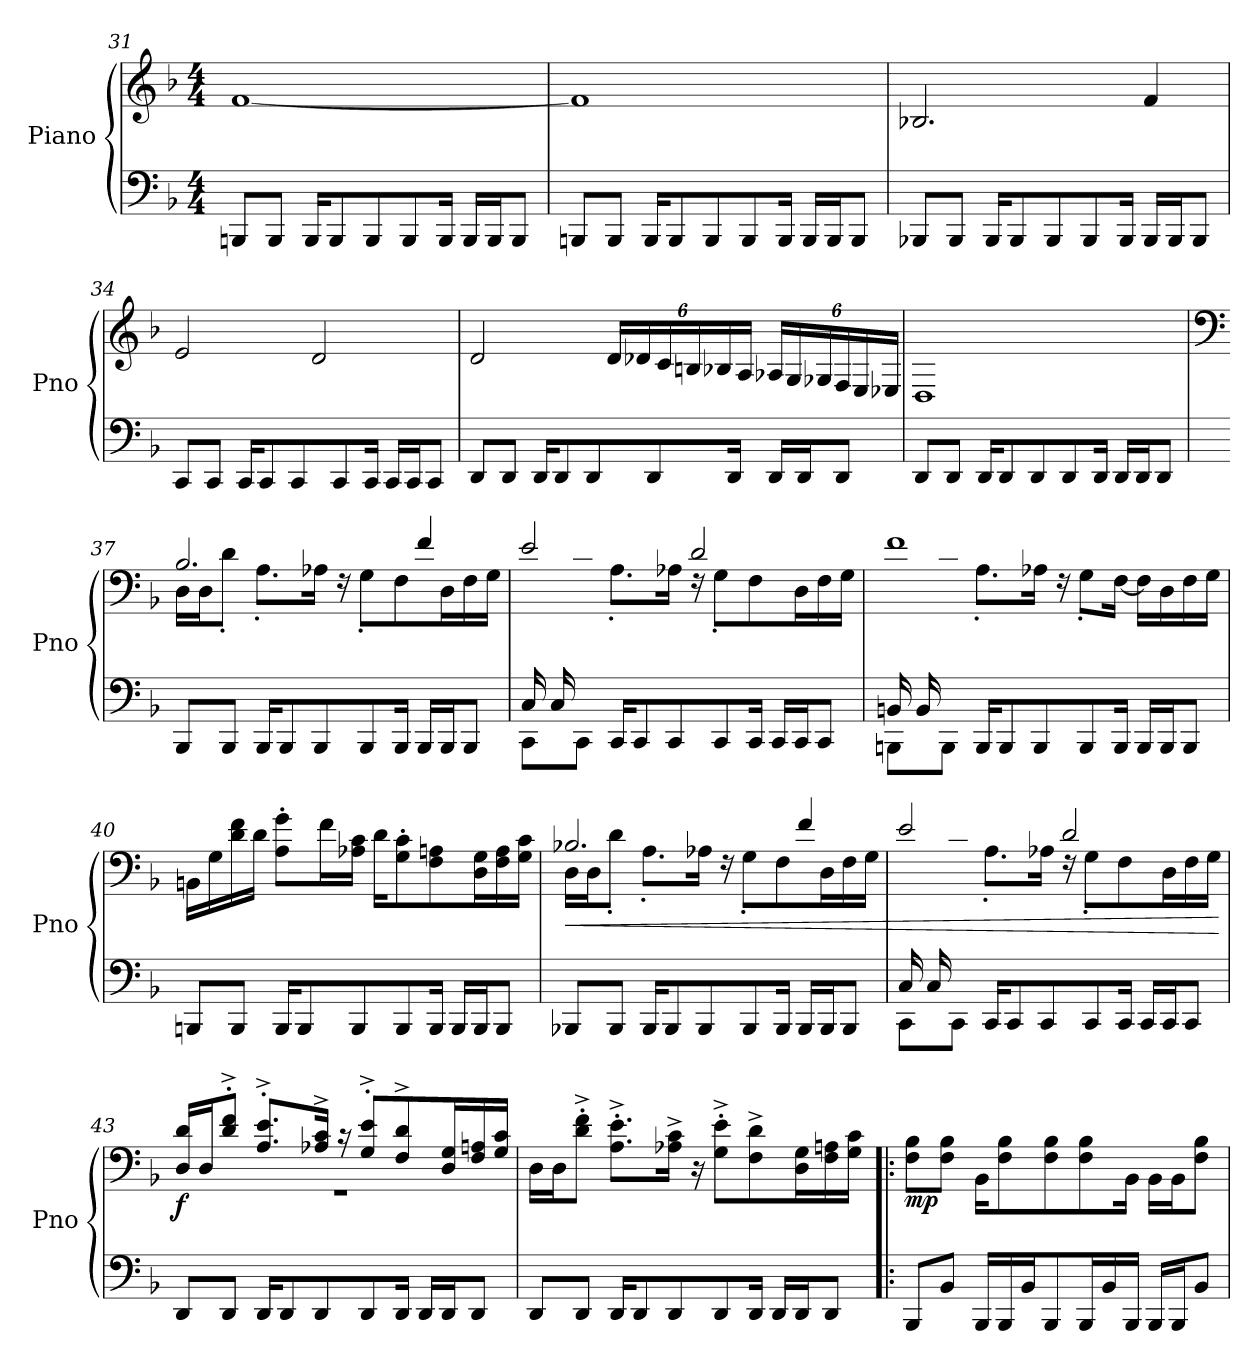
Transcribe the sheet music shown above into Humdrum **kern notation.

**kern	**kern	**dynam
*part1	*part1	*part1
*staff2	*staff1	*staff1/2
*I"Piano	*	*
*I'Pno	*	*
!!LO:LB:g=z
*clefF4	*clefG2	*
*k[b-]	*k[b-]	*
*M4/4	*M4/4	*
=31	=31	=31
8BBBn/L	[1f	.
8BBB/J	.	.
16BBB/KL	.	.
8BBB/	.	.
8BBB/	.	.
8BBB/	.	.
16BBB/Jk	.	.
16BBB/LL	.	.
16BBB/J	.	.
8BBB/J	.	.
=32	=32	=32
8BBBn/L	1f]	.
8BBB/J	.	.
16BBB/KL	.	.
8BBB/	.	.
8BBB/	.	.
8BBB/	.	.
16BBB/Jk	.	.
16BBB/LL	.	.
16BBB/J	.	.
8BBB/J	.	.
!!LO:LB:g=z
=33	=33	=33
8BBB-X/L	2.B-X/	.
8BBB-/J	.	.
16BBB-/KL	.	.
8BBB-/	.	.
8BBB-/	.	.
8BBB-/	.	.
16BBB-/Jk	.	.
16BBB-/LL	4f/	.
16BBB-/J	.	.
8BBB-/J	.	.
=34	=34	=34
8CC/L	2e/	.
8CC/J	.	.
16CC/KL	.	.
8CC/	.	.
8CC/	.	.
.	2d/	.
8CC/	.	.
16CC/Jk	.	.
16CC/LL	.	.
16CC/J	.	.
8CC/J	.	.
!!LO:LB:g=z
=35	=35	=35
8DD/L	2d/	.
8DD/J	.	.
16DD/KL	.	.
8DD/	.	.
8DD/	.	.
*	*Xbrackettup	*
.	24d/LL	.
.	24d-X/	.
8DD/	.	.
.	24c/	.
.	24Bn/	.
.	24B-X/	.
16DD/Jk	.	.
.	24A/JJ	.
16DD/LL	24A-X/LL	.
.	24G/	.
16DD/J	.	.
.	24G-X/	.
8DD/J	24F/	.
.	24E/	.
.	24E-X/JJ	.
=36	=36	=36
8DD/L	1D	.
8DD/J	.	.
16DD/KL	.	.
8DD/	.	.
8DD/	.	.
8DD/	.	.
16DD/Jk	.	.
16DD/LL	.	.
16DD/J	.	.
8DD/J	.	.
!!LO:LB:g=z
=37	=37	=37
*	*clefF4	*
*	*^	*
8BBB-/L	2.B-/	16D\LL	.
.	.	16D\J	.
8BBB-/J	.	8d'\J	.
16BBB-/KL	.	8.A'\L	.
8BBB-/	.	.	.
8BBB-/	.	16A-X\Jk	.
.	.	16rF	.
8BBB-/	.	8G'\L	.
16BBB-/Jk	.	8F\	.
16BBB-/LL	4f/	.	.
16BBB-/J	.	16D\L	.
8BBB-/J	.	16F\	.
.	.	16G\JJ	.
=38	=38	=38	=38
*^	*	*	*
16C/LL	8CC\L	2e/	8ryy	.
16C/J	.	.	.	.
2..ryy	8CC\J	.	8d'\J	.
.	16CC/KL	.	8.A'\L	.
.	8CC/	.	.	.
.	8CC/	.	16A-X\Jk	.
.	.	2d/	16rF	.
.	8CC/	.	8G'\L	.
.	16CC/Jk	.	8F\	.
.	16CC/LL	.	.	.
.	16CC/J	.	16D\L	.
.	8CC/J	.	16F\	.
.	.	.	16G\JJ	.
!!LO:PB:g=z	!!
=39	=39	=39	=39	=39
16BBn/LL	8BBBn\L	1f	8ryy	.
16BB/J	.	.	.	.
2..ryy	8BBB\J	.	8d'\J	.
.	16BBB/KL	.	8.A'\L	.
.	8BBB/	.	.	.
.	8BBB/	.	16A-X\Jk	.
.	.	.	16rF	.
.	8BBB/	.	8G'\L	.
.	16BBB/Jk	.	[16F\Jk	.
.	16BBB/LL	.	16F\LL]	.
.	16BBB/J	.	16D\	.
.	8BBB/J	.	16F\	.
.	.	.	16G\JJ	.
*v	*v	*	*	*
*	*v	*v	*
=40	=40	=40
8BBBn/L	16BBn\LL	.
.	16G\	.
8BBB/J	16d\ 16f\	.
.	16d\JJ	.
16BBB/KL	8A\' 8g\'L	.
8BBB/	.	.
.	16f\L	.
8BBB/	16A-X\ 16c\JJ	.
.	16d\KL	.
8BBB/	8G\' 8c\'	.
16BBB/Jk	8F\ 8An\	.
16BBB/LL	.	.
16BBB/J	16D\ 16G\L	.
8BBB/J	16F\ 16A\	.
.	16G\ 16c\JJ	.
!!LO:LB:g=z
=41	=41	=41
!	!LO:TX:a:i:t=cresc.	!
!	!	!LO:HP:b
*	*^	*
8BBB-X/L	2.B-X/	16D\LL	<
.	.	16D\J	.
8BBB-/J	.	8d'\J	.
16BBB-/KL	.	8.A'\L	.
8BBB-/	.	.	.
8BBB-/	.	16A-X\Jk	.
.	.	16rF	.
8BBB-/	.	8G'\L	.
16BBB-/Jk	.	8F\	.
16BBB-/LL	4f/	.	.
16BBB-/J	.	16D\L	.
8BBB-/J	.	16F\	.
.	.	16G\JJ	.
=42	=42	=42	=42
*^	*	*	*
16C/LL	8CC\L	2e/	8ryy	.
16C/J	.	.	.	.
2..ryy	8CC\J	.	8d'\J	.
.	16CC/KL	.	8.A'\L	.
.	8CC/	.	.	.
.	8CC/	.	16A-X\Jk	.
.	.	2d/	16rF	.
.	8CC/	.	8G'\L	.
.	16CC/Jk	.	8F\	.
.	16CC/LL	.	.	.
.	16CC/J	.	16D\L	.
.	8CC/J	.	16F\	.
.	.	.	16G\JJ	.
*v	*v	*	*	*
*	*v	*v	*
.	.	[
!!LO:LB:g=z
=43	=43	=43
*	*^	*
!	!	!	!LO:DY:b
8DD/L	16D/ 16d/LL	1r	f
.	16D/J	.	.
8DD/J	8d/^' 8f/^'J	.	.
16DD/KL	8.A/^' 8.e/^'L	.	.
8DD/	.	.	.
8DD/	16A-X/^ 16c/^Jk	.	.
.	16r	.	.
8DD/	8G/^' 8e/^'L	.	.
16DD/Jk	8F/^ 8d/^	.	.
16DD/LL	.	.	.
16DD/J	16D/ 16G/L	.	.
8DD/J	16F/ 16An/	.	.
.	16G/ 16c/JJ	.	.
*	*v	*v	*
=44	=44	=44
8DD/L	16D\LL	.
.	16D\J	.
8DD/J	8d\^' 8f\^'J	.
16DD/KL	8.A\^' 8.e\^'L	.
8DD/	.	.
8DD/	16A-X\^ 16c\^Jk	.
.	16r	.
8DD/	8G\^' 8e\^'L	.
16DD/Jk	8F\^ 8d\^	.
16DD/LL	.	.
16DD/J	16D\ 16G\L	.
8DD/J	16F\ 16An\	.
.	16G\ 16c\JJ	.
!!LO:LB:g=z
=45!|:	=45!|:	=45!|:
!	!	!LO:DY:b
8BBB-/L	8F\ 8B-\L	mp
8BB-/J	8F\ 8B-\J	.
16BBB-/LL	16BB-\KL	.
16BBB-/	8F\ 8B-\	.
16BB-/J	.	.
8BBB-/	8F\ 8B-\	.
16BBB-/L	8F\ 8B-\	.
16BB-/	.	.
16BBB-/JJ	16BB-\Jk	.
16BBB-/LL	16BB-\LL	.
16BBB-/J	16BB-\J	.
8BB-/J	8F\ 8B-\J	.
=	=	=
*-	*-	*-
